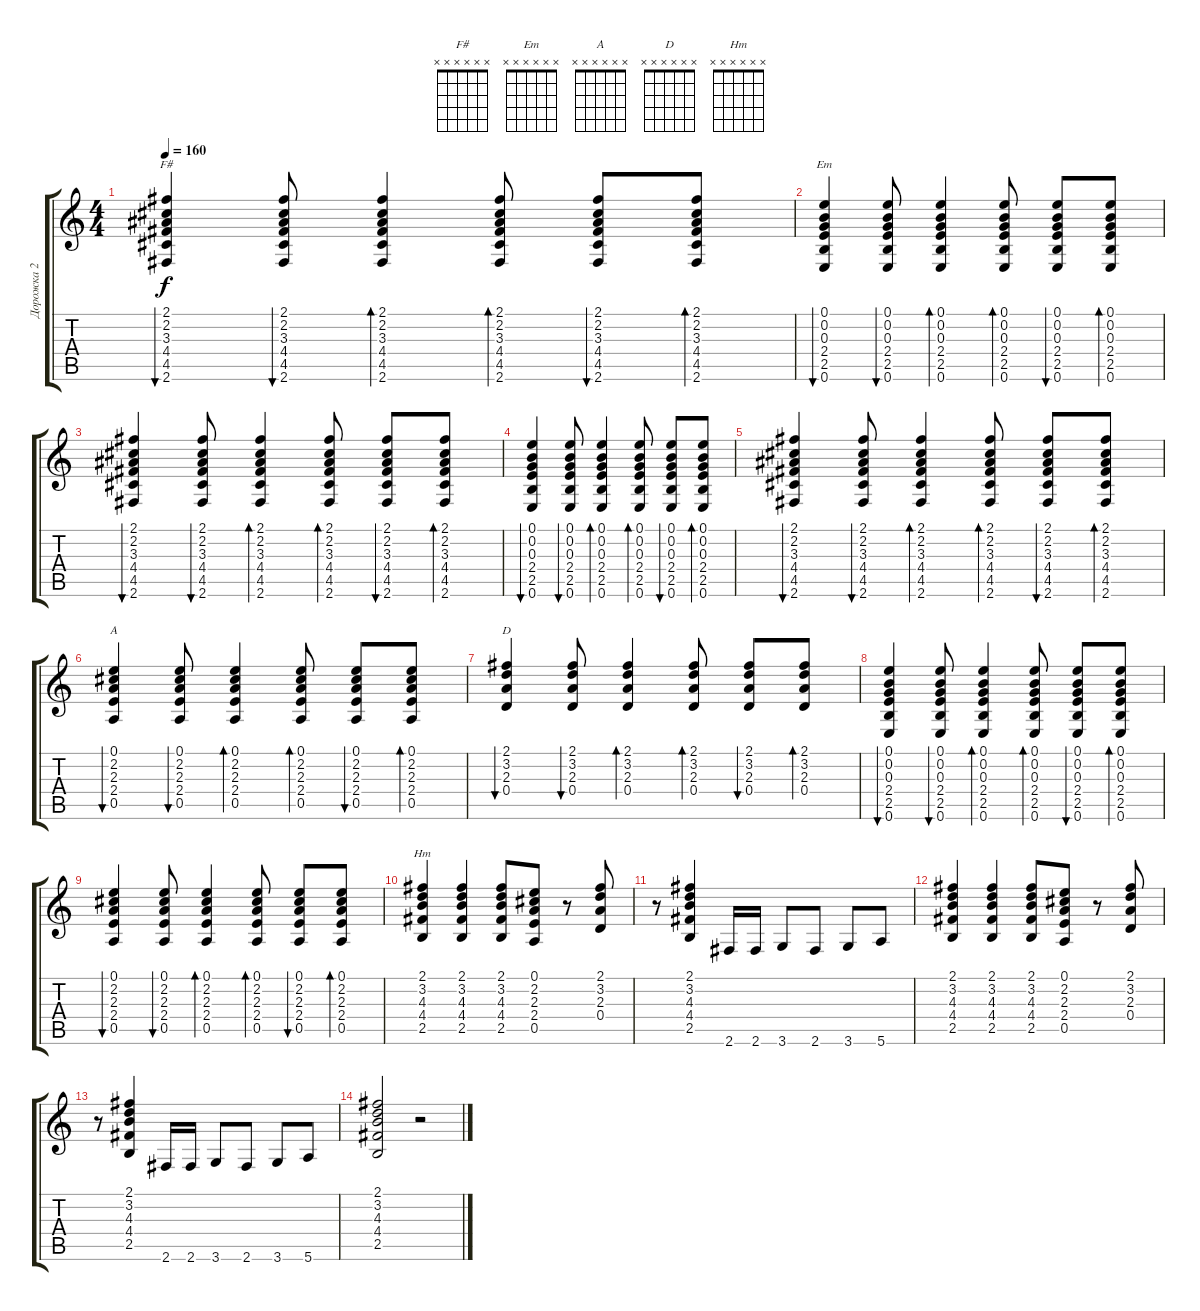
\track ("Дорожка 2" "Дорожка 2") {instrument acousticguitarsteel}
\staff {score tabs}
\tuning (E4 B3 G3 D3 A2 E2) {hide}
\chord ("F#" x x x x x x)
\chord ("Em" x x x x x x)
\chord ("A" x x x x x x)
\chord ("D" x x x x x x)
\chord ("Hm" x x x x x x)
\ts (4 4)
\tempo 160
\clef g2
\ks c
(2.1 2.2 3.3 4.4 4.5 2.6).4{bu 60 ch "F#" dy f} (2.1 2.2 3.3 4.4 4.5 2.6).8{bu 60} (2.1 2.2 3.3 4.4 4.5 2.6).4{bd 60} (2.1 2.2 3.3 4.4 4.5 2.6).8{bd 60} (2.1 2.2 3.3 4.4 4.5 2.6).8{bu 60} (2.1 2.2 3.3 4.4 4.5 2.6).8{bd 60} |
(0.1 0.2 0.3 2.4 2.5 0.6).4{bu 60 ch "Em" instrument acousticguitarsteel} (0.1 0.2 0.3 2.4 2.5 0.6).8{bu 60} (0.1 0.2 0.3 2.4 2.5 0.6).4{bd 60} (0.1 0.2 0.3 2.4 2.5 0.6).8{bd 60} (0.1 0.2 0.3 2.4 2.5 0.6).8{bu 60} (0.1 0.2 0.3 2.4 2.5 0.6).8{bd 60} |
(2.1 2.2 3.3 4.4 4.5 2.6).4{bu 60} (2.1 2.2 3.3 4.4 4.5 2.6).8{bu 60} (2.1 2.2 3.3 4.4 4.5 2.6).4{bd 60} (2.1 2.2 3.3 4.4 4.5 2.6).8{bd 60} (2.1 2.2 3.3 4.4 4.5 2.6).8{bu 60} (2.1 2.2 3.3 4.4 4.5 2.6).8{bd 60} |
(0.1 0.2 0.3 2.4 2.5 0.6).4{bu 60 instrument acousticguitarsteel} (0.1 0.2 0.3 2.4 2.5 0.6).8{bu 60} (0.1 0.2 0.3 2.4 2.5 0.6).4{bd 60} (0.1 0.2 0.3 2.4 2.5 0.6).8{bd 60} (0.1 0.2 0.3 2.4 2.5 0.6).8{bu 60} (0.1 0.2 0.3 2.4 2.5 0.6).8{bd 60} |
(2.1 2.2 3.3 4.4 4.5 2.6).4{bu 60} (2.1 2.2 3.3 4.4 4.5 2.6).8{bu 60} (2.1 2.2 3.3 4.4 4.5 2.6).4{bd 60} (2.1 2.2 3.3 4.4 4.5 2.6).8{bd 60} (2.1 2.2 3.3 4.4 4.5 2.6).8{bu 60} (2.1 2.2 3.3 4.4 4.5 2.6).8{bd 60} |
(0.1 2.2 2.3 2.4 0.5).4{bu 60 ch "A" instrument acousticguitarsteel} (0.1 2.2 2.3 2.4 0.5).8{bu 60} (0.1 2.2 2.3 2.4 0.5).4{bd 60} (0.1 2.2 2.3 2.4 0.5).8{bd 60} (0.1 2.2 2.3 2.4 0.5).8{bu 60} (0.1 2.2 2.3 2.4 0.5).8{bd 60} |
(2.1 3.2 2.3 0.4).4{bu 60 ch "D" instrument acousticguitarsteel} (2.1 3.2 2.3 0.4).8{bu 60} (2.1 3.2 2.3 0.4).4{bd 60} (2.1 3.2 2.3 0.4).8{bd 60} (2.1 3.2 2.3 0.4).8{bu 60} (2.1 3.2 2.3 0.4).8{bd 60} |
(0.1 0.2 0.3 2.4 2.5 0.6).4{bu 60 instrument acousticguitarsteel} (0.1 0.2 0.3 2.4 2.5 0.6).8{bu 60} (0.1 0.2 0.3 2.4 2.5 0.6).4{bd 60} (0.1 0.2 0.3 2.4 2.5 0.6).8{bd 60} (0.1 0.2 0.3 2.4 2.5 0.6).8{bu 60} (0.1 0.2 0.3 2.4 2.5 0.6).8{bd 60} |
(0.1 2.2 2.3 2.4 0.5).4{bu 60 instrument acousticguitarsteel} (0.1 2.2 2.3 2.4 0.5).8{bu 60} (0.1 2.2 2.3 2.4 0.5).4{bd 60} (0.1 2.2 2.3 2.4 0.5).8{bd 60} (0.1 2.2 2.3 2.4 0.5).8{bu 60} (0.1 2.2 2.3 2.4 0.5).8{bd 60} |
(2.1 3.2 4.3 4.4 2.5).4{ch "Hm"} (2.1 3.2 4.3 4.4 2.5).4 (2.1 3.2 4.3 4.4 2.5).8 (0.1 2.2 2.3 2.4 0.5).8 r.8 (2.1 3.2 2.3 0.4).8 |
r.8 (2.1 3.2 4.3 4.4 2.5).4 2.6.16 2.6.16 3.6.8 2.6.8 3.6.8 5.6.8 |
(2.1 3.2 4.3 4.4 2.5).4 (2.1 3.2 4.3 4.4 2.5).4 (2.1 3.2 4.3 4.4 2.5).8 (0.1 2.2 2.3 2.4 0.5).8 r.8 (2.1 3.2 2.3 0.4).8 |
r.8 (2.1 3.2 4.3 4.4 2.5).4 2.6.16 2.6.16 3.6.8 2.6.8 3.6.8 5.6.8 |
(2.1 3.2 4.3 4.4 2.5).2 r.2
